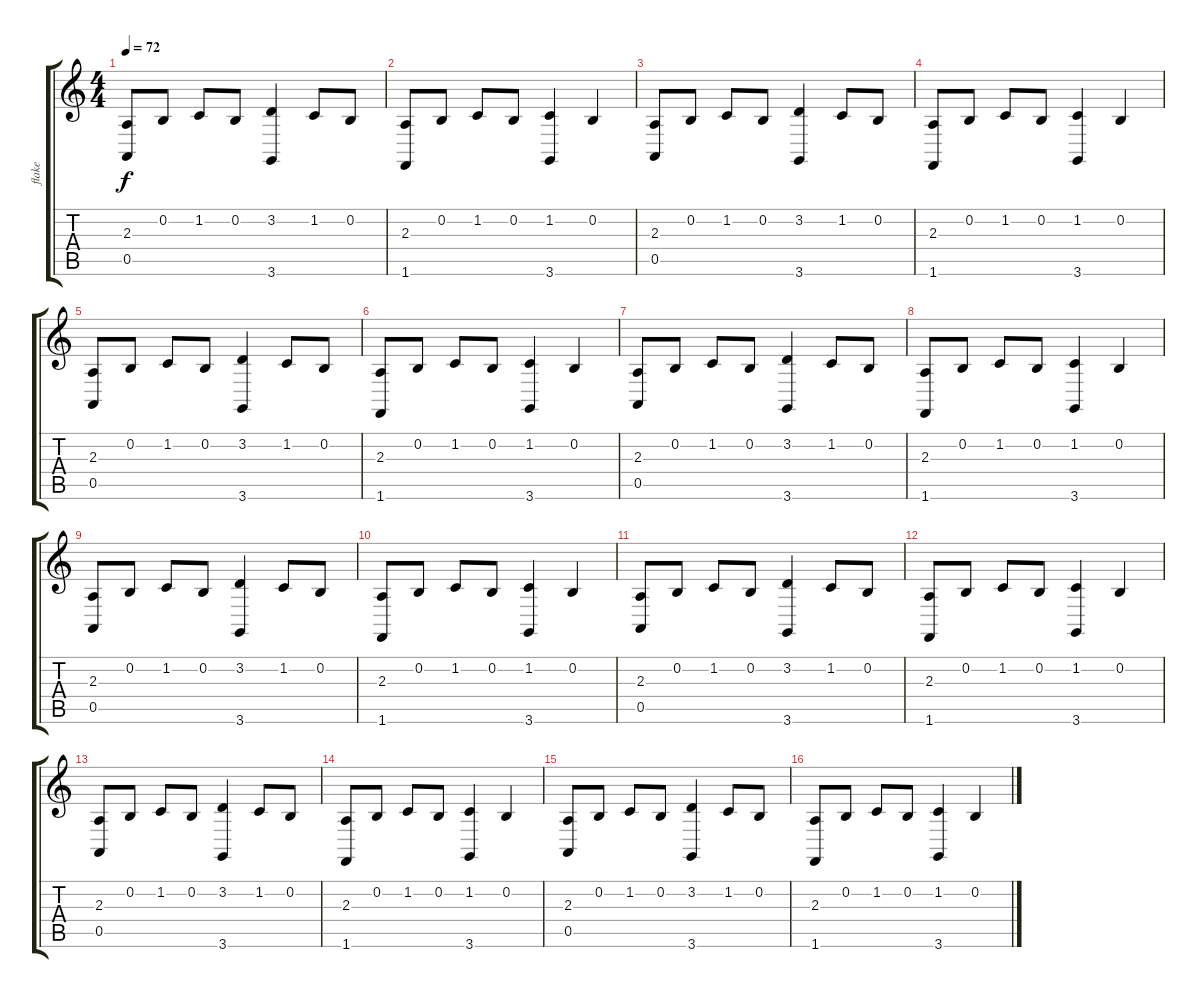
\track ("flake" "flake") {instrument stringensemble1}
\staff {score tabs}
\tuning (E4 B3 G3 D3 A2 E2) {hide}
\ts (4 4)
\tempo 72
\clef g2
\ks c
(2.3 0.5).8{dy f} 0.2.8 1.2.8 0.2.8 (3.2 3.6).4 1.2.8 0.2.8 |
(2.3 1.6).8 0.2.8 1.2.8 0.2.8 (1.2 3.6).4 0.2.4 |
(2.3 0.5).8 0.2.8 1.2.8 0.2.8 (3.2 3.6).4 1.2.8 0.2.8 |
(2.3 1.6).8 0.2.8 1.2.8 0.2.8 (1.2 3.6).4 0.2.4 |
(2.3 0.5).8 0.2.8 1.2.8 0.2.8 (3.2 3.6).4 1.2.8 0.2.8 |
(2.3 1.6).8 0.2.8 1.2.8 0.2.8 (1.2 3.6).4 0.2.4 |
(2.3 0.5).8 0.2.8 1.2.8 0.2.8 (3.2 3.6).4 1.2.8 0.2.8 |
(2.3 1.6).8 0.2.8 1.2.8 0.2.8 (1.2 3.6).4 0.2.4 |
(2.3 0.5).8 0.2.8 1.2.8 0.2.8 (3.2 3.6).4 1.2.8 0.2.8 |
(2.3 1.6).8 0.2.8 1.2.8 0.2.8 (1.2 3.6).4 0.2.4 |
(2.3 0.5).8 0.2.8 1.2.8 0.2.8 (3.2 3.6).4 1.2.8 0.2.8 |
(2.3 1.6).8 0.2.8 1.2.8 0.2.8 (1.2 3.6).4 0.2.4 |
(2.3 0.5).8 0.2.8 1.2.8 0.2.8 (3.2 3.6).4 1.2.8 0.2.8 |
(2.3 1.6).8 0.2.8 1.2.8 0.2.8 (1.2 3.6).4 0.2.4 |
(2.3 0.5).8 0.2.8 1.2.8 0.2.8 (3.2 3.6).4 1.2.8 0.2.8 |
(2.3 1.6).8 0.2.8 1.2.8 0.2.8 (1.2 3.6).4 0.2.4
